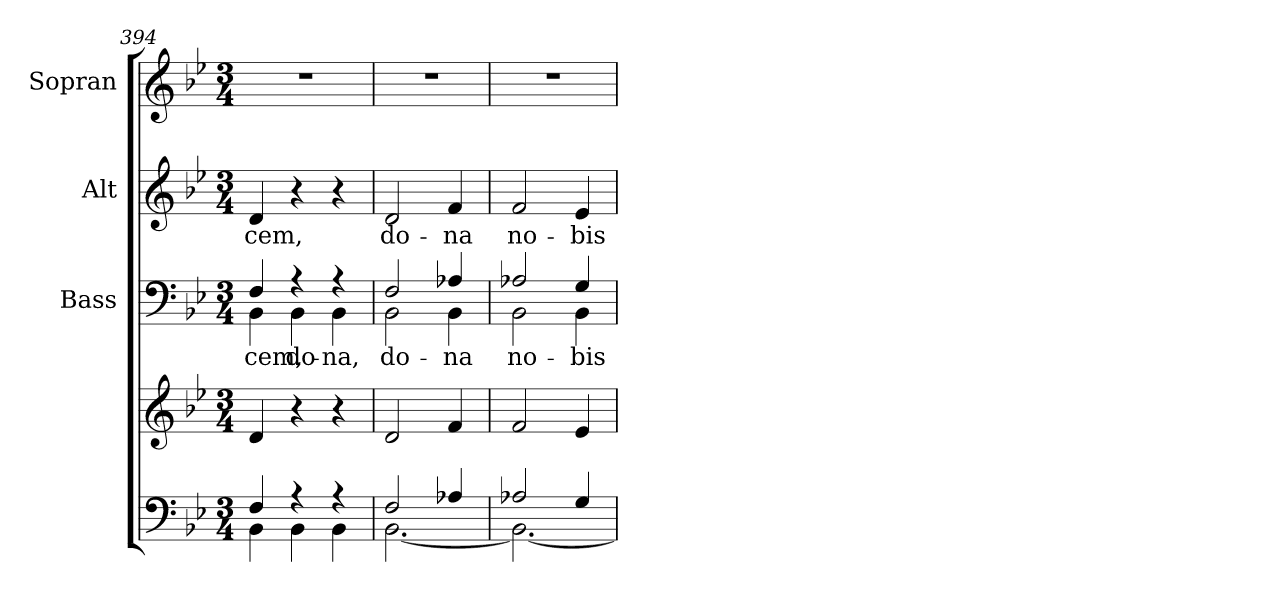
**kern	**kern	**kern	**text	**kern	**text	**kern
*part4	*part4	*part3	*part3	*part2	*part2	*part1
*staff5	*staff4	*staff3	*staff3	*staff2	*staff2	*staff1
*	*	*I"Bass	*	*I"Alt	*	*I"Sopran
*	*	*I'B.	*	*I'A.	*	*I'S.
*clefF4	*clefG2	*clefF4	*	*clefG2	*	*clefG2
*k[b-e-]	*k[b-e-]	*k[b-e-]	*	*k[b-e-]	*	*k[b-e-]
*B-:	*B-:	*B-:	*	*B-:	*	*B-:
*M3/4	*M3/4	*M3/4	*	*M3/4	*	*M3/4
=394	=394	=394	=394	=394	=394	=394
*^	*	*	*	*	*	*
!	!	!	!	!LO:LY:b	!	!LO:LY:b	!
*	*	*	*^	*	*	*	*
4F/	4BB-\	4d/	4F/	4BB-\	-cem,	4d/	-cem,	2.r
!	!	!	!	!	!LO:LY:b	!	!	!
4rA	4BB-\	4r	4rA	4BB-\	do-	4r	.	.
!	!	!	!	!	!LO:LY:b	!	!	!
4rA	4BB-\	4r	4rA	4BB-\	-na,	4r	.	.
!!LO:LB:g=z
=395	=395	=395	=395	=395	=395	=395	=395	=395
!	!	!	!	!	!LO:LY:b	!	!LO:LY:b	!
2F/	[<2.BB-\	2d/	2F/	2BB-\	do-	2d/	do-	2.r
!	!	!	!	!	!LO:LY:b	!	!LO:LY:b	!
4A-X/	.	4f/	4A-X/	4BB-\	-na	4f/	-na	.
=396	=396	=396	=396	=396	=396	=396	=396	=396
!	!	!	!	!	!LO:LY:b	!	!LO:LY:b	!
2A-X/	2.BB-\_	2f/	2A-X/	2BB-\	no-	2f/	no-	2.r
!	!	!	!	!	!LO:LY:b	!	!LO:LY:b	!
4G/	.	4e-/	4G/	4BB-\	-bis	4e-/	-bis	.
*v	*v	*	*v	*v	*	*	*	*
=	=	=	=	=	=	=
*-	*-	*-	*-	*-	*-	*-
